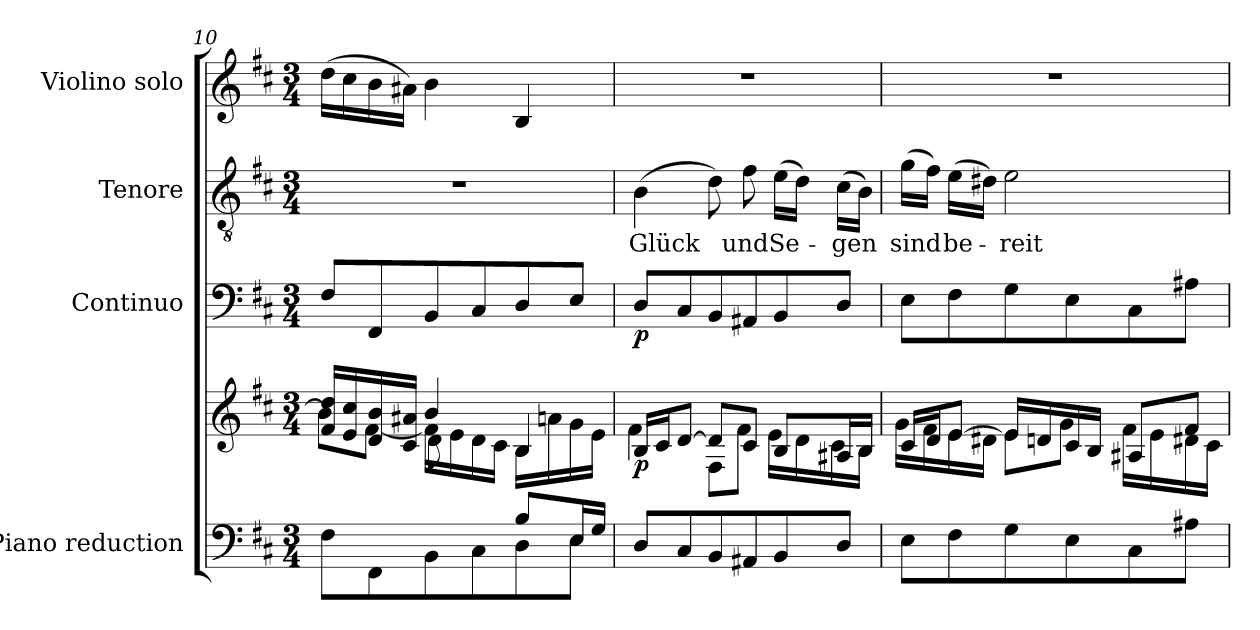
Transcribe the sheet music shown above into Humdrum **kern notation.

**kern	**kern	**dynam	**kern	**dynam	**kern	**text	**kern
*part4	*part4	*part4	*part3	*part3	*part2	*part2	*part1
*staff5	*staff4	*staff4/5	*staff3	*staff3	*staff2	*staff2	*staff1
*I"Piano reduction	*	*	*I"Continuo	*	*I"Tenore	*	*I"Violino solo
*I'Pno	*	*	*	*	*	*	*I'Vln
*clefF4	*clefG2	*	*clefF4	*	*clefGv2	*	*clefG2
*k[f#c#]	*k[f#c#]	*	*k[f#c#]	*	*k[f#c#]	*	*k[f#c#]
*M3/4	*M3/4	*	*M3/4	*	*M3/4	*	*M3/4
=10	=10	=10	=10	=10	=10	=10	=10
*^	*^	*	*	*	*	*	*
*	*	*	*^	*	*	*	*	*	*
4ryy	8F#\L	16f#/ 16dd/LL	8b\L]	4ryy	.	8F#/L	.	2.r	.	(>16dd\LL
.	.	16e/ 16cc#/	.	.	.	.	.	.	.	16cc#\
.	8FF#\	16d/ 16b/	[8f#\J	.	.	8FF#/	.	.	.	16b\
.	.	16c#/ 16a#X/JJ	.	.	.	.	.	.	.	16a#X\JJ)
8ryy	8BB\	4b/	16f#\LL]	8d\L	.	8BB/	.	.	.	4b\
.	.	.	16e\	.	.	.	.	.	.	.
8F#/J	8C#\	.	16d\	4.ryy	.	8C#/	.	.	.	.
.	.	.	16c#\JJ	.	.	.	.	.	.	.
8B/L	8D\	4B/	16B\LL	.	.	8D/	.	.	.	4B/
.	.	.	16an\	.	.	.	.	.	.	.
16E/L	8E\J	.	16g\	.	.	8E/J	.	.	.	.
16G/JJ	.	.	16e\JJ	.	.	.	.	.	.	.
*v	*v	*	*	*	*	*	*	*	*	*
*	*	*v	*v	*	*	*	*	*	*
!!LO:LB:g=z
=11	=11	=11	=11	=11	=11	=11	=11	=11
!	!	!	!LO:DY:b	!	!LO:DY:b	!	!LO:LY:b	!
8D/L	16B/LL	4f#\	p	8D/L	p	(>4B\	Glück	2.r
.	16c#/J	.	.	.	.	.	.	.
8C#/	[8d/J	.	.	8C#/	.	.	.	.
8BB/	8d/L]	8F#\L	.	8BB/	.	8d\)	.	.
!	!	!	!	!	!	!	!LO:LY:b	!
8AA#X/	8c#/J	8f#\J	.	8AA#X/	.	8f#\	und	.
!	!	!	!	!	!	!	!LO:LY:b	!
8BB/	8B/L	16e\LL	.	8BB/	.	(>16e\LL	Se-	.
.	.	16d\	.	.	.	16d\JJ)	.	.
!	!	!	!	!	!	!	!LO:LY:b	!
8D/J	16A#X/L	16c#\	.	8D/J	.	(>16c#\LL	-gen	.
.	16B/JJ	16B\JJ	.	.	.	16B\JJ)	.	.
=12	=12	=12	=12	=12	=12	=12	=12	=12
!	!	!	!	!	!	!	!LO:LY:b	!
8E\L	16c#/LL	16g\LL	.	8E\L	.	(>16g\LL	sind	2.r
.	16d/J	16f#\	.	.	.	16f#\JJ)	.	.
!	!	!	!	!	!	!	!LO:LY:b	!
8F#\	[8e/J	16e\	.	8F#\	.	(>16e\LL	be-	.
.	.	16d#X\JJ	.	.	.	16d#X\JJ)	.	.
!	!	!	!	!	!	!	!LO:LY:b	!
8G\	16e/LL]	8e\L	.	8G\	.	2e\	-reit	.
.	16dn/	.	.	.	.	.	.	.
8E\	16c#/	8g\J	.	8E\	.	.	.	.
.	16B/JJ	.	.	.	.	.	.	.
8C#\	8A#X/L	16f#\LL	.	8C#\	.	.	.	.
.	.	16e\	.	.	.	.	.	.
8A#X\J	8f#/J	16d#X\	.	8A#X\J	.	.	.	.
.	.	16c#\JJ	.	.	.	.	.	.
*	*v	*v	*	*	*	*	*	*
=	=	=	=	=	=	=	=
*-	*-	*-	*-	*-	*-	*-	*-
